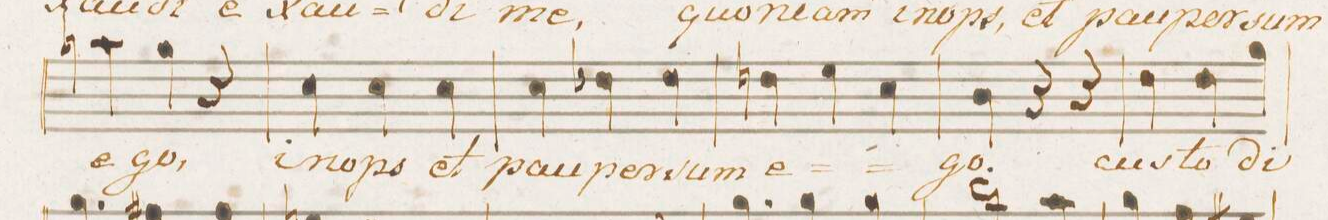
**kern	**text	**dynam
*I"Soprano.	*	*
*clefC1	*	*
*k[f#]	*	*
*M3/4	*	*
4ffn\	e-	.
4ee\	-go,	.
4r	.	.
=13	=13	=13
4a\	in-	.
4a\	-ops	.
4a\	et	.
=14	=14	=14
4a\	pau-	.
4b-X\	-per	.
4b-\	sum	.
=15	=15	=15
4bn\	e-	.
4cc\	.	.
4a\	.	.
=16	=16	=16
4g\	-go.	.
4r	.	.
4r	.	.
=17	=17	=17
4b\	cus-	.
4b\	-to-	.
4ee\	-di	.
=18	=18	=18
*-	*-	*-
